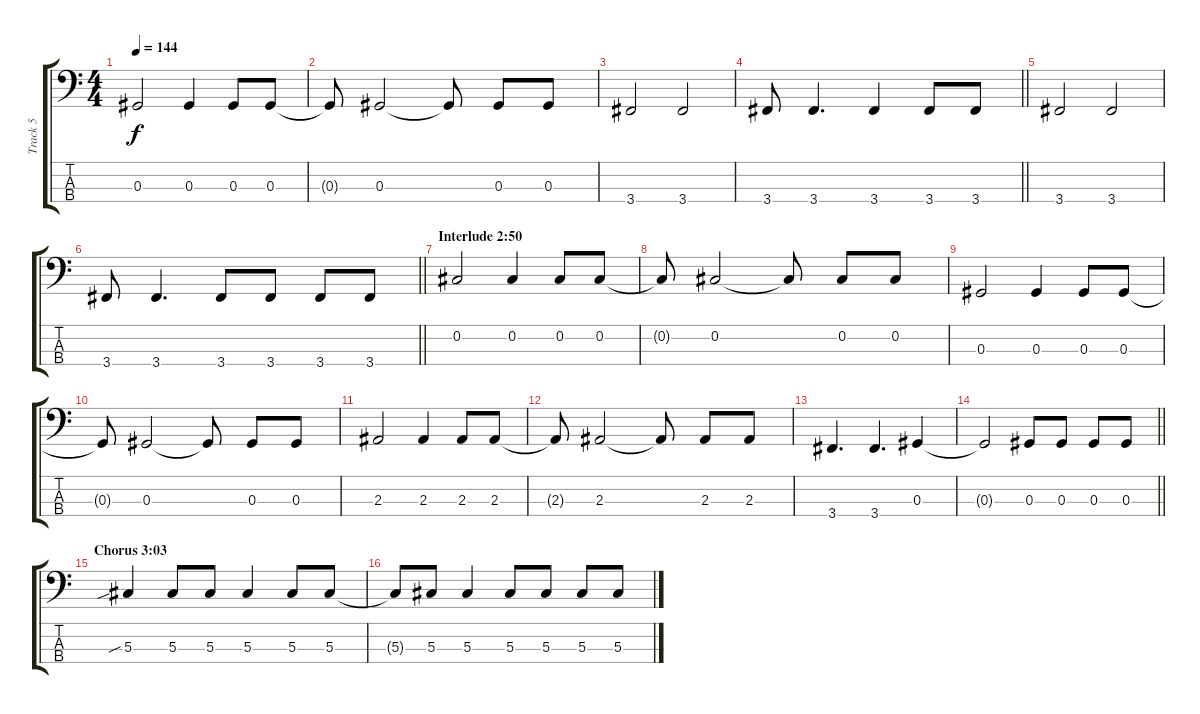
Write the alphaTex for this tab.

\track ("Track 5" "Track 5") {instrument electricbasspick}
\staff {score tabs}
\tuning (Gb2 Db2 Ab1 Eb1) {hide}
\ts (4 4)
\tempo 144
\clef f4
\ks c
0.3.2{dy f} 0.3.4 0.3.8 0.3.8 |
0.3{t}.8 0.3.2 0.3{t}.8 0.3.8 0.3.8 |
3.4.2 3.4.2 |
\barLineRight lightlight
3.4.8 3.4.4{d} 3.4.4 3.4.8 3.4.8 |
3.4.2 3.4.2 |
\barLineRight lightlight
3.4.8 3.4.4{d} 3.4.8 3.4.8 3.4.8 3.4.8 |
\section ("" "Interlude 2:50")
0.2.2 0.2.4 0.2.8 0.2.8 |
0.2{t}.8 0.2.2 0.2{t}.8 0.2.8 0.2.8 |
0.3.2 0.3.4 0.3.8 0.3.8 |
0.3{t}.8 0.3.2 0.3{t}.8 0.3.8 0.3.8 |
2.3.2 2.3.4 2.3.8 2.3.8 |
2.3{t}.8 2.3.2 2.3{t}.8 2.3.8 2.3.8 |
3.4.4{d} 3.4.4{d} 0.3.4 |
\barLineRight lightlight
0.3{t}.2 0.3.8 0.3.8 0.3.8 0.3.8 |
\section ("" "Chorus 3:03")
5.3{sib}.4 5.3.8 5.3.8 5.3.4 5.3.8 5.3.8 |
5.3{t}.8 5.3.8 5.3.4 5.3.8 5.3.8 5.3.8 5.3.8
